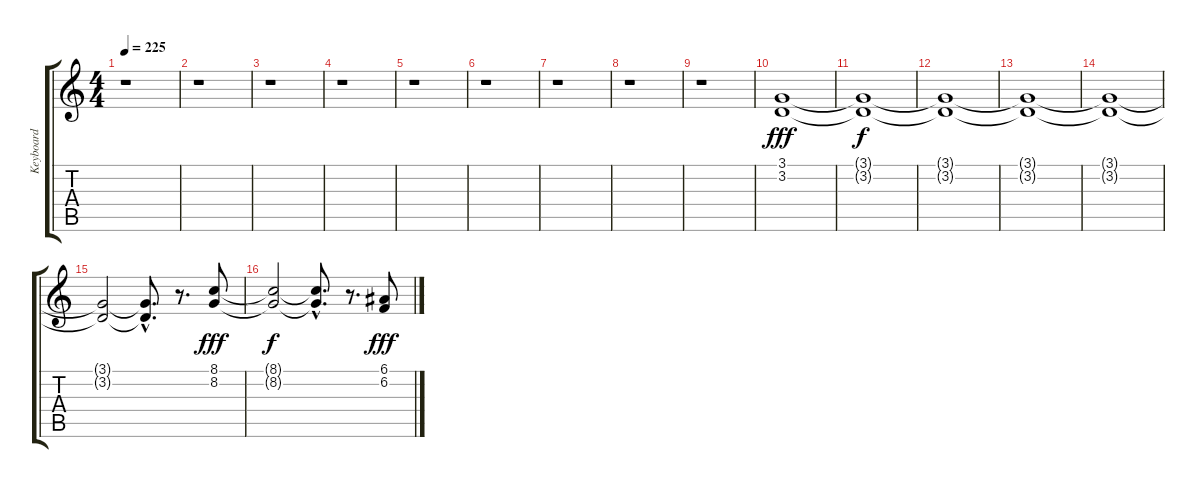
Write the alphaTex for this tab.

\track ("Keyboard" "Keyboard") {instrument tremolostrings}
\staff {score tabs}
\tuning (E4 B3 G3 D3 A2 E2) {hide}
\ts (4 4)
\tempo 225
\clef g2
\ks c
r.1{dy f} |
r.1 |
r.1 |
r.1 |
r.1 |
r.1 |
r.1 |
r.1 |
r.1 |
(3.1 3.2).1{dy fff} |
(3.1{t} 3.2{t}).1{dy f} |
(3.1{t} 3.2{t}).1 |
(3.1{t} 3.2{t}).1 |
(3.1{t} 3.2{t}).1 |
(3.1{t} 3.2{t}).2 (3.1{hac t} 3.2{hac t}).8{d} r.8{d} (8.1 8.2).8{dy fff} |
(8.1{t} 8.2{t}).2{dy f} (8.1{hac t} 8.2{hac t}).8{d} r.8{d} (6.1 6.2).8{dy fff}
